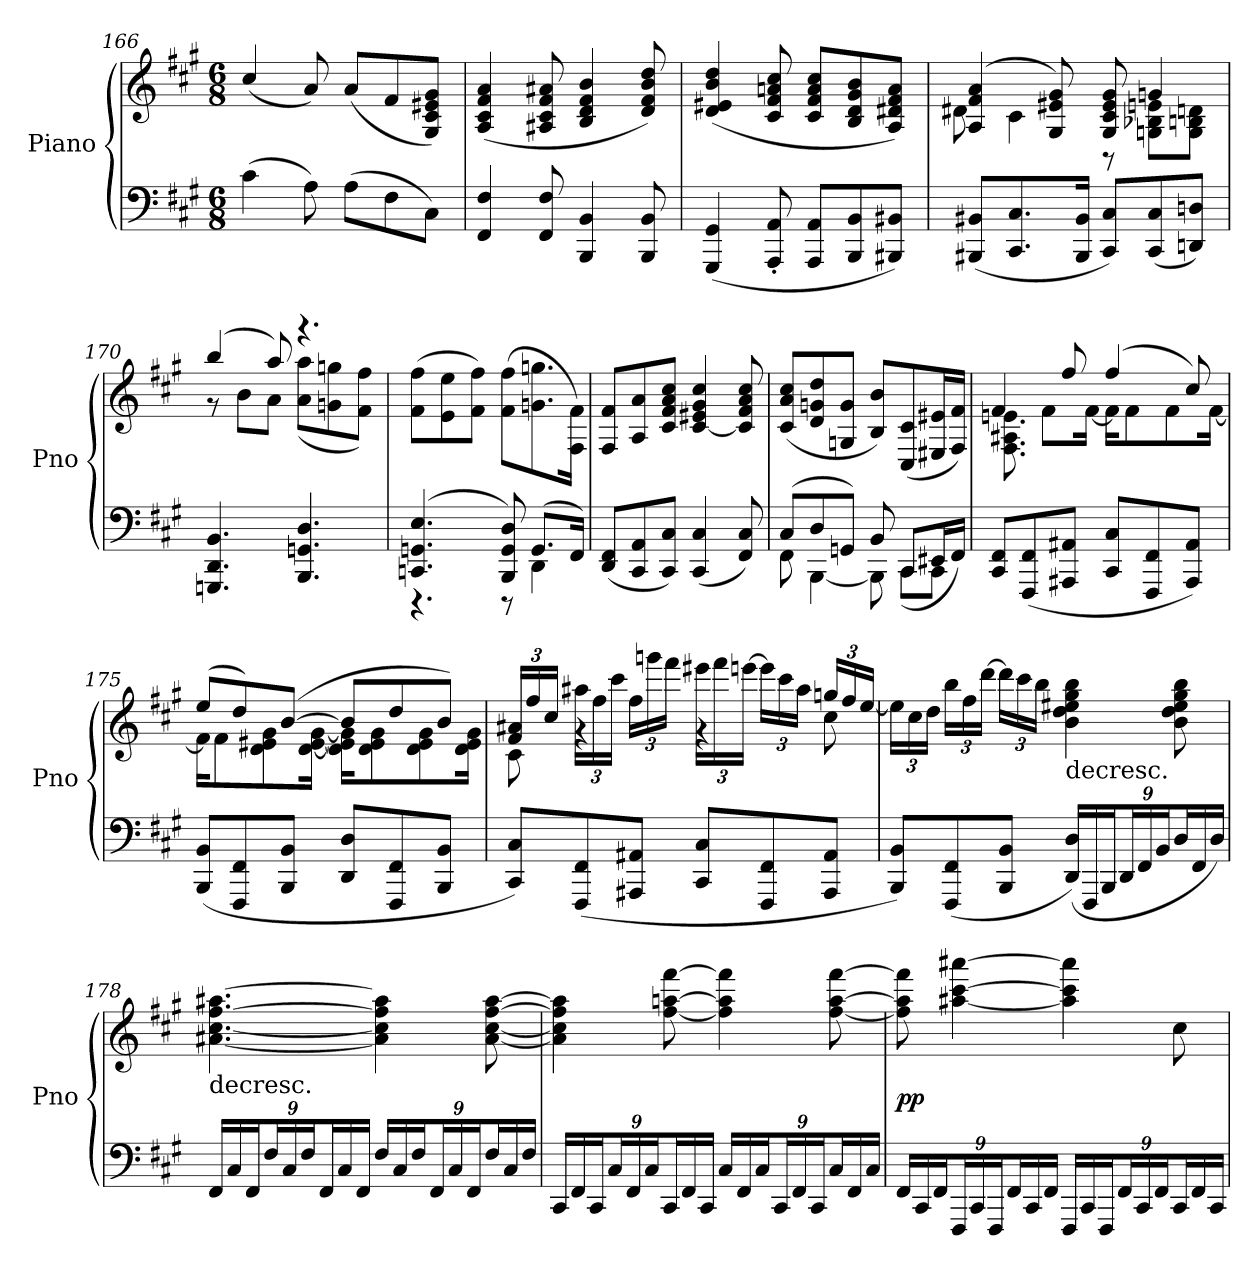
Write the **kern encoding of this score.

**kern	**kern	**dynam
*part1	*part1	*part1
*staff2	*staff1	*staff1/2
*I"Piano	*	*
*I'Pno	*	*
*clefF4	*clefG2	*
*k[f#c#g#]	*k[f#c#g#]	*
*M6/8	*M6/8	*
=166	=166	=166
(4c#\	(4cc#/	.
8A\)	8a/)	.
(8A\L	(8a/L	.
8F#\	8f#/	.
8C#\J)	8G#/ 8c#/ 8e#X/ 8g#/J)	.
=167	=167	=167
4FF#/ 4F#/	(4A/ 4c#/ 4f#/ 4a/	.
8FF#/ 8F#/	8A#X/ 8c#/ 8f#/ 8a#X/	.
4BBB/ 4BB/	4B/ 4d/ 4f#/ 4b/	.
8BBB/ 8BB/	8d/ 8f#/ 8b/ 8dd/)	.
=168	=168	=168
(4GGG#/ 4GG#/	(4d/ 4e#X/ 4b/ 4dd/	.
8AAA'/ 8AA'/	8c#/ 8f#/ 8an/ 8cc#/	.
8AAA/ 8AA/L	8c#/ 8f#/ 8a/ 8cc#/L	.
8BBB/ 8BB/	8B/ 8d/ 8g#/ 8b/	.
8BBB#X/ 8BB#X/J)	8A/ 8d#X/ 8f#/ 8a/J)	.
=169	=169	=169
*	*^	*
(8BBB#X/ 8BB#X/L	(4A/ 4f#/ 4a/	8d#X\	.
8.CC#/ 8.C#/	.	4c#\	.
.	8G#/ 8e#X/ 8g#/)	.	.
16BBB#/ 16BB#/Jk	.	.	.
8CC#/ 8C#/L)	8G#/ 8c#/ 8e#/ 8g#/	8r	.
(8CC#/ 8C#/	4gn/	8Gn\ 8B-X\ 8en\L	.
8DDn/ 8Dn/J)	.	8G\ 8Bn\ 8dn\J	.
=170	=170	=170	=170
4.GGGn/ 4.DD/ 4.BB/	(4bb/	8r	.
.	.	8b\L	.
.	8aa/)	8a\J	.
4.BBB/ 4.GGn/ 4.D/	4.r	(8a\ 8aa\L	.
.	.	8gn\ 8ggn\	.
.	.	8f#\ 8ff#\J)	.
*	*v	*v	*
=171	=171	=171
*^	*	*
(4.CCn/ 4.GGn/ 4.E/	4.r	(8f#\ 8ff#\L	.
.	.	8e\ 8ee\	.
.	.	8f#\ 8ff#\J)	.
8BBB/ 8GG/ 8D/)	8r	(8f#\ 8ff#\L	.
(8.GG/L	4DD\	8.gn\ 8.ggn\	.
16FF#/Jk)	.	16F#\ 16f#\Jk)	.
*v	*v	*	*
=172	=172	=172
(8DD/ 8FF#/L	8F#/ 8f#/L	.
8CC#/ 8AA/	8A/ 8a/	.
8CC#/ 8C#/J)	8c#/ 8f#/ 8a/ 8cc#/J	.
(4CC#/ 4C#/	[4c#/ 4e#X/ 4g#/ 4cc#/	.
8FF#/ 8C#/)	8c#]/ 8f#/ 8a/ 8cc#/	.
=173	=173	=173
*^	*	*
(8C#/L	8FF#\	(8c#/ 8a/ 8cc#/L	.
8D/	[4BBB\	8d/ 8gn/ 8dd/	.
8GGn/J)	.	8Gn/ 8g/J	.
8BB/	8BBB\]	8B/ 8b/L)	.
8CC#/L	(8CC#\L	(8C#/ 8c#/	.
16EE#X/L	8CC#\J	16E#X/ 16e#X/L	.
16FF#/JJ)	.	16F#/ 16f#/JJ)	.
*v	*v	*	*
=174	=174	=174
*	*^	*
8CC#/ 8FF#/L	4f#/	8.F#\ 8.A#X\ 8.en\	.
(8FFF#/ 8FF#/	.	.	.
.	.	8f#\L	.
8AAA#X/ 8AA#X/J	8ff#/	.	.
.	.	[16f#\Jk	.
8CC#/ 8C#/L	(4ff#/	16f#\KL]	.
.	.	8f#\	.
8FFF#/ 8FF#/	.	.	.
.	.	8f#\	.
8AAA#/ 8AA#/J)	8cc#/)	.	.
.	.	[16f#\Jk	.
=175	=175	=175	=175
(8BBB/ 8BB/L	(8ee/L	16f#\KL]	.
.	.	8f#\	.
8FFF#/ 8FF#/	8dd/)	.	.
.	.	8d\ 8e#X\ 8g#\	.
8BBB/ 8BB/J	([8b/J	.	.
.	.	[16d\ [16e#\ [16g#\Jk	.
8DD/ 8D/L	8b/L]	16d]\ 16e#]\ 16g#]\KL	.
.	.	8d\ 8e#\ 8g#\	.
8FFF#/ 8FF#/	8dd/	.	.
.	.	8d\ 8e#\ 8g#\	.
8BBB/ 8BB/J	8b/J)	.	.
.	.	16d\ 16e#\ 16g#\Jk	.
=176	=176	=176	=176
8CC#/ 8C#/L)	8c#\	24f#/ 24a#X/LL	.
.	.	24ff#/	.
.	.	24cc#/JJ	.
(8FFF#/ 8FF#/	24aa#X\LL	4r	.
.	24ff#\	.	.
.	24ccc#\JJ	.	.
8AAA#X/ 8AA#X/J	24ff#\LL	.	.
.	24gggn\	.	.
.	24fff#\JJ	.	.
8CC#/ 8C#/L	24eee#X\LL	4r	.
.	24fff#\	.	.
.	[24eeen\JJ	.	.
8FFF#/ 8FF#/	24eee\LL]	.	.
.	24ccc#\	.	.
.	24aa#\JJ	.	.
8AAA#/ 8AA#/J	8cc#\	24ggn/LL	.
.	.	24ff#/	.
.	.	[24ee/JJ	.
*	*v	*v	*
=177	=177	=177
8BBB/ 8BB/L)	24ee\LL]	.
.	24cc#\	.
.	24dd\JJ	.
(8FFF#/ 8FF#/	24bb\LL	.
.	24ff#\	.
.	[24ddd\JJ	.
8BBB/ 8BB/J	24ddd\LL]	.
.	24ccc#\	.
.	24bb\JJ	.
!	!LO:TX:c:t=decresc.	!
(24DD/ 24D/LL)	4b\ 4dd\ 4ee#X\ 4gg#\ 4bb\	.
24FFF#/	.	.
24BBB/J	.	.
24DD/L	.	.
24FF#/	.	.
24BB/J	.	.
24D/L	8b\ 8dd\ 8ee#\ 8gg#\ 8bb\	.
24FF#/	.	.
24D/JJ)	.	.
=178	=178	=178
!	!LO:TX:c:t=decresc.	!
24FF#/LL	[4.a#X\ [4.cc#\ [4.ff#\ [4.aa#X\	.
24C#/	.	.
24FF#/J	.	.
24F#/L	.	.
24C#/	.	.
24F#/J	.	.
24FF#/L	.	.
24C#/	.	.
24FF#/JJ	.	.
24F#/LL	4a#]\ 4cc#]\ 4ff#]\ 4aa#]\	.
24C#/	.	.
24F#/J	.	.
24FF#/L	.	.
24C#/	.	.
24FF#/J	.	.
24F#/L	[8a#\ [8cc#\ [8ff#\ [8aa#\	.
24C#/	.	.
24F#/JJ	.	.
=179	=179	=179
24CC#/LL	4a#]\ 4cc#]\ 4ff#]\ 4aa#]\	.
24FF#/	.	.
24CC#/J	.	.
24C#/L	.	.
24FF#/	.	.
24C#/J	.	.
24CC#/L	[8ff#\ [8aan\ [8fff#\	.
24FF#/	.	.
24CC#/JJ	.	.
24C#/LL	4ff#]\ 4aa]\ 4fff#]\	.
24FF#/	.	.
24C#/J	.	.
24CC#/L	.	.
24FF#/	.	.
24CC#/J	.	.
24C#/L	[8ff#\ [8aa\ [8fff#\	.
24FF#/	.	.
24C#/JJ	.	.
=180	=180	=180
24FF#/LL	8ff#]\ 8aa]\ 8fff#]\	pp
24CC#/	.	.
24FF#/J	.	.
24FFF#/L	[4aa#X\ [4ccc#\ [4aaa#X\	.
24CC#/	.	.
24FFF#/J	.	.
24FF#/L	.	.
24CC#/	.	.
24FF#/JJ	.	.
24FFF#/LL	4aa#]\ 4ccc#]\ 4aaa#]\	.
24CC#/	.	.
24FFF#/J	.	.
24FF#/L	.	.
24CC#/	.	.
24FF#/J	.	.
24CC#/L	8cc#\	.
24FF#/	.	.
24CC#/JJ	.	.
=	=	=
*-	*-	*-
